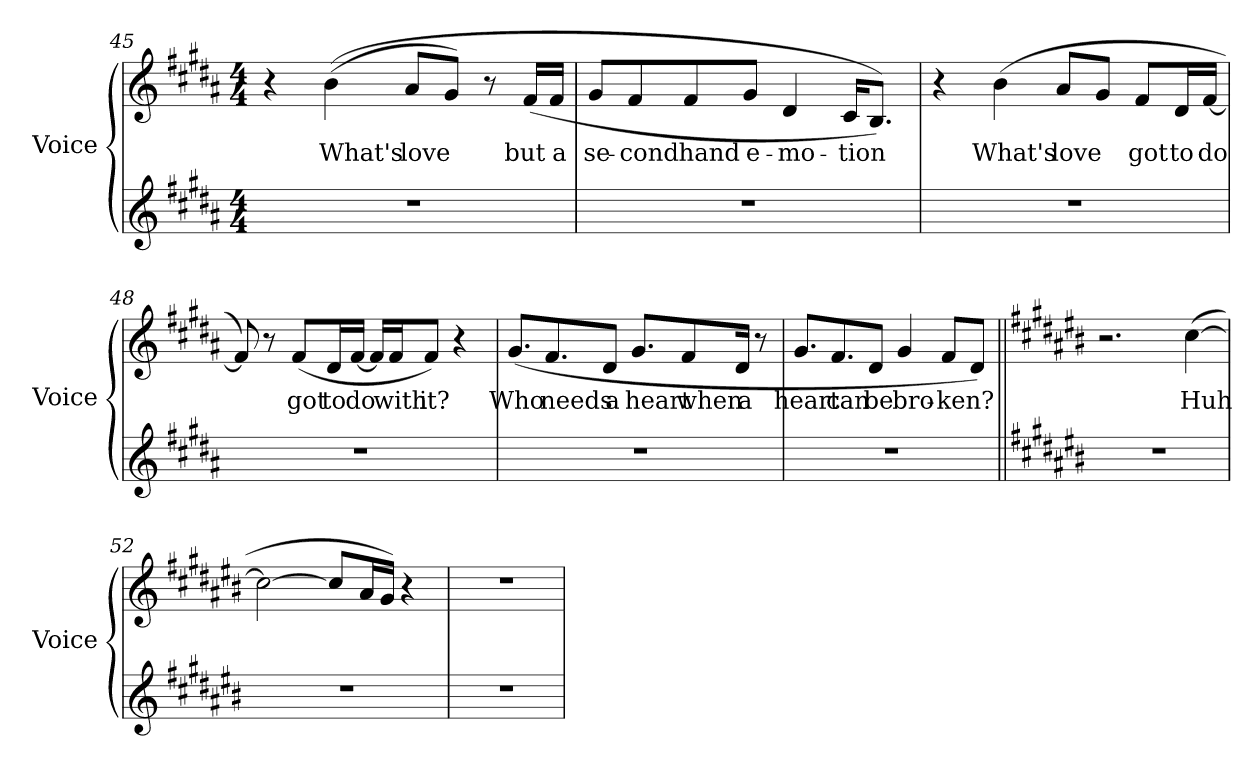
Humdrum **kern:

**kern	**kern	**text
*part2	*part1	*part1
*staff2	*staff1	*staff1
*I"Voice	*I"Voice	*
*I'Voice	*I'Voice	*
*clefG2	*clefG2	*
*k[f#c#g#d#a#]	*k[f#c#g#d#a#]	*
*g#:	*g#:	*
*M4/4	*M4/4	*
=45	=45	=45
1r	4r	.
!	!	!LO:LY:b:color=#000000
.	((4bi\	What's
!	!	!LO:LY:b:color=#000000
.	8a#i/L	love
.	8g#i/J)	.
.	8r	.
!	!	!LO:LY:b:color=#000000
.	(16f#i/LL	but
!	!	!LO:LY:b:color=#000000
.	16f#i/JJ	a
=46	=46	=46
!	!	!LO:LY:b:color=#000000
1r	8g#i/L	se-
!	!	!LO:LY:b:color=#000000
.	8f#i/	-cond
!	!	!LO:LY:b:color=#000000
.	8f#i/	hand
!	!	!LO:LY:b:color=#000000
.	8g#i/J	e-
!	!	!LO:LY:b:color=#000000
.	4d#i/	-mo-
!	!	!LO:LY:b:color=#000000
.	16c#i/KL	-tion
.	8.Bi/J))	.
=47	=47	=47
1r	4r	.
!	!	!LO:LY:b:color=#000000
.	(4bi\	What's
!	!	!LO:LY:b:color=#000000
.	8a#i/L	love
.	8g#i/J	.
!	!	!LO:LY:b:color=#000000
.	8f#i/L	got
!	!	!LO:LY:b:color=#000000
.	16d#i/L	to
!	!	!LO:LY:b:color=#000000
.	[16f#i/JJ	do
=48	=48	=48
1r	8f#i/])	.
.	8r	.
!	!	!LO:LY:b:color=#000000
.	(8f#i/L	got
!	!	!LO:LY:b:color=#000000
.	16d#i/L	to
!	!	!LO:LY:b:color=#000000
.	[16f#i/JJ	do
.	16f#i/LL]	.
!	!	!LO:LY:b:color=#000000
.	16f#i/J	with
!	!	!LO:LY:b:color=#000000
.	8f#i/J)	it?
.	4r	.
!!LO:LB:g=z
=49	=49	=49
!	!	!LO:LY:b:color=#000000
1r	(8.g#i/L	Who
!	!	!LO:LY:b:color=#000000
.	8.f#i/	needs
!	!	!LO:LY:b:color=#000000
.	8d#i/J	a
!	!	!LO:LY:b:color=#000000
.	8.g#i/L	heart
!	!	!LO:LY:b:color=#000000
.	8f#i/	when
!	!	!LO:LY:b:color=#000000
.	16d#i/Jk	a
.	8r	.
=50	=50	=50
!	!	!LO:LY:b:color=#000000
1r	8.g#i/L	heart
!	!	!LO:LY:b:color=#000000
.	8.f#i/	can
!	!	!LO:LY:b:color=#000000
.	8d#i/J	be
!	!	!LO:LY:b:color=#000000
.	4g#i/	bro-
!	!	!LO:LY:b:color=#000000
.	8f#i/L	-ken?
.	8d#i/J)	.
=51||	=51||	=51||
*k[f#c#g#d#a#e#b#]	*k[f#c#g#d#a#e#b#]	*
*C#:	*C#:	*
1r	2.r	.
!	!	!LO:LY:b:color=#000000
.	([4cc#i\	Huh
=52	=52	=52
1r	2cc#i\_	.
.	8cc#i/L]	.
.	16a#i/L	.
.	16g#i/JJ)	.
.	4r	.
=53	=53	=53
1r	1r	.
=	=	=
*-	*-	*-
